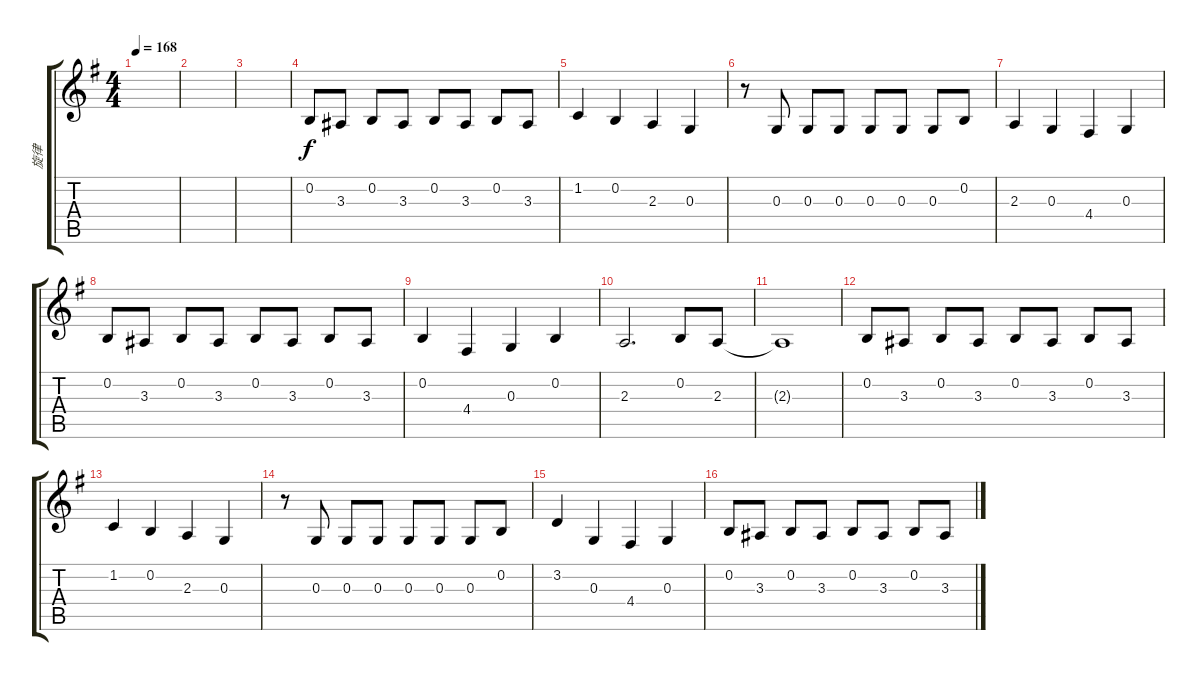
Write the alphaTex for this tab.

\track ("旋律" "旋律") {instrument lead1square}
\staff {score tabs}
\tuning (E4 B3 G3 D3 A2 E2) {hide}
\ts (4 4)
\tempo 168
\clef g2
\ks g
|
|
|
0.2.8 3.3.8 0.2.8 3.3.8 0.2.8 3.3.8 0.2.8 3.3.8 |
1.2.4 0.2.4 2.3.4 0.3.4 |
r.8 0.3.8 0.3.8 0.3.8 0.3.8 0.3.8 0.3.8 0.2.8 |
2.3.4 0.3.4 4.4.4 0.3.4 |
0.2.8 3.3.8 0.2.8 3.3.8 0.2.8 3.3.8 0.2.8 3.3.8 |
0.2.4 4.4.4 0.3.4 0.2.4 |
2.3.2{d} 0.2.8 2.3.8 |
2.3{t}.1 |
0.2.8{txt " "} 3.3.8 0.2.8 3.3.8 0.2.8 3.3.8 0.2.8 3.3.8 |
1.2.4 0.2.4 2.3.4 0.3.4 |
r.8 0.3.8 0.3.8 0.3.8 0.3.8 0.3.8 0.3.8 0.2.8 |
3.2.4 0.3.4 4.4.4 0.3.4 |
0.2.8 3.3.8 0.2.8 3.3.8 0.2.8 3.3.8 0.2.8 3.3.8
